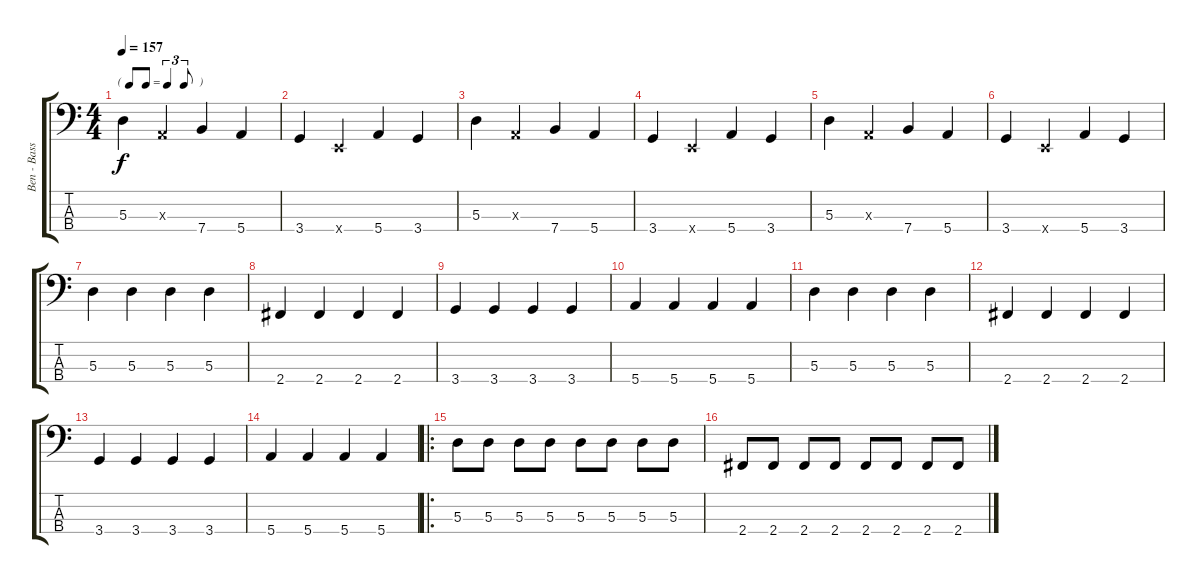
\track ("Ben - Bass" "Ben - Bass") {instrument electricbasspick}
\staff {score tabs}
\tuning (G2 D2 A1 E1) {hide}
\ts (4 4)
\tf triplet8th
\tempo 157
\clef f4
\ks c
5.3.4{dy f} 0.3{x}.4 7.4.4 5.4.4 |
3.4.4 0.4{x}.4 5.4.4 3.4.4 |
5.3.4 0.3{x}.4 7.4.4 5.4.4 |
3.4.4 0.4{x}.4 5.4.4 3.4.4 |
5.3.4 0.3{x}.4 7.4.4 5.4.4 |
3.4.4 0.4{x}.4 5.4.4 3.4.4 |
5.3.4 5.3.4 5.3.4 5.3.4 |
2.4.4 2.4.4 2.4.4 2.4.4 |
3.4.4 3.4.4 3.4.4 3.4.4 |
5.4.4 5.4.4 5.4.4 5.4.4 |
5.3.4 5.3.4 5.3.4 5.3.4 |
2.4.4 2.4.4 2.4.4 2.4.4 |
3.4.4 3.4.4 3.4.4 3.4.4 |
5.4.4 5.4.4 5.4.4 5.4.4 |
\ro
5.3.8 5.3.8 5.3.8 5.3.8 5.3.8 5.3.8 5.3.8 5.3.8 |
2.4.8 2.4.8 2.4.8 2.4.8 2.4.8 2.4.8 2.4.8 2.4.8
